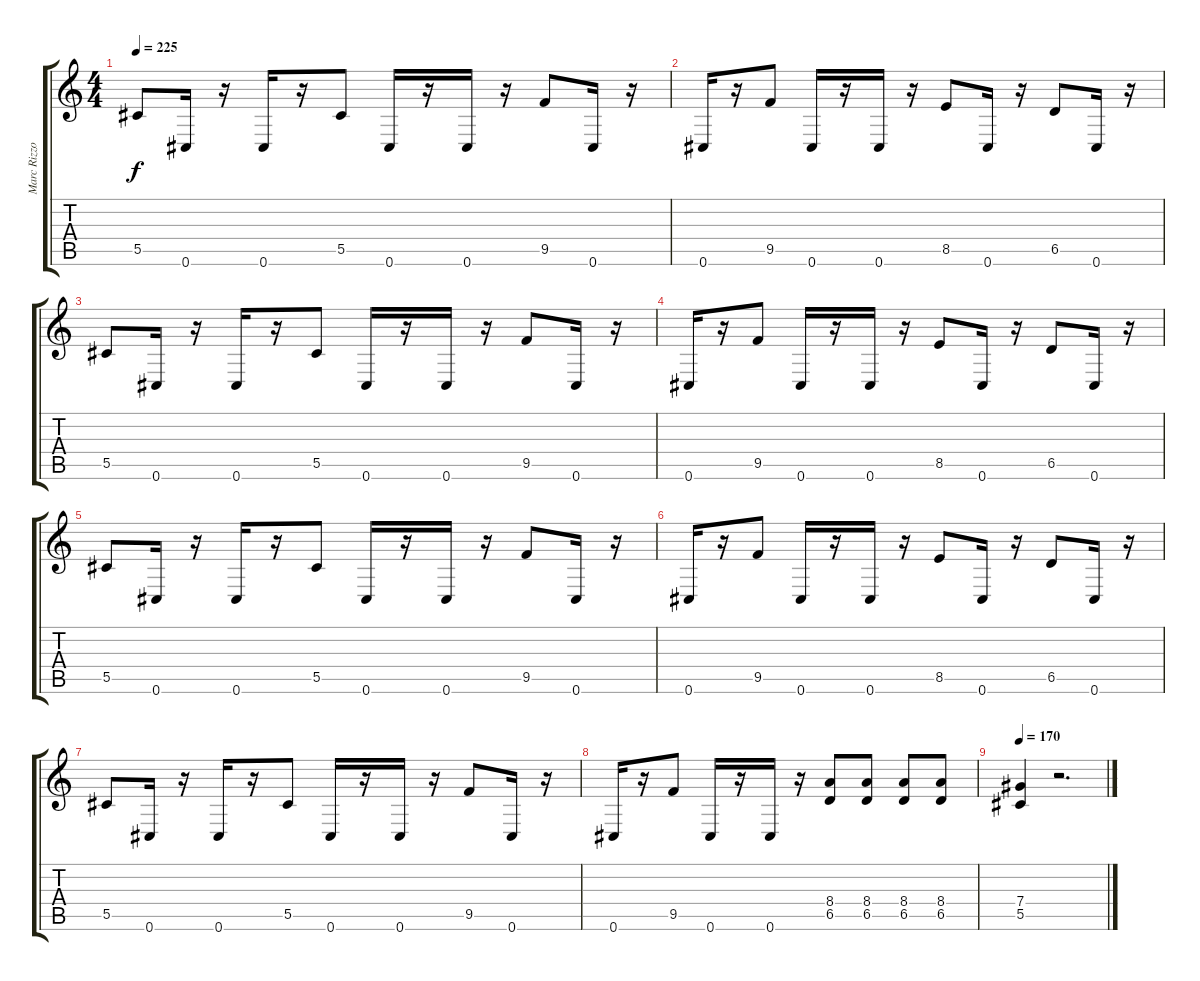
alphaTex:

\track ("Marc Rizzo" "Marc Rizzo") {instrument distortionguitar}
\staff {score tabs}
\tuning (Eb4 Bb3 Gb3 Db3 Ab2 Db2) {hide}
\ts (4 4)
\tempo 225
\clef g2
\ks c
5.5.8{dy f} 0.6.16 r.16 0.6.16 r.16 5.5.8 0.6.16 r.16 0.6.16 r.16 9.5.8 0.6.16 r.16 |
0.6.16 r.16 9.5.8 0.6.16 r.16 0.6.16 r.16 8.5.8 0.6.16 r.16 6.5.8 0.6.16 r.16 |
5.5.8 0.6.16 r.16 0.6.16 r.16 5.5.8 0.6.16 r.16 0.6.16 r.16 9.5.8 0.6.16 r.16 |
0.6.16 r.16 9.5.8 0.6.16 r.16 0.6.16 r.16 8.5.8 0.6.16 r.16 6.5.8 0.6.16 r.16 |
5.5.8 0.6.16 r.16 0.6.16 r.16 5.5.8 0.6.16 r.16 0.6.16 r.16 9.5.8 0.6.16 r.16 |
0.6.16 r.16 9.5.8 0.6.16 r.16 0.6.16 r.16 8.5.8 0.6.16 r.16 6.5.8 0.6.16 r.16 |
5.5.8 0.6.16 r.16 0.6.16 r.16 5.5.8 0.6.16 r.16 0.6.16 r.16 9.5.8 0.6.16 r.16 |
0.6.16 r.16 9.5.8 0.6.16 r.16 0.6.16 r.16 (8.4 6.5).8 (8.4 6.5).8 (8.4 6.5).8 (8.4 6.5).8 |
\tempo 170
(7.4 5.5).4 r.2{d}
